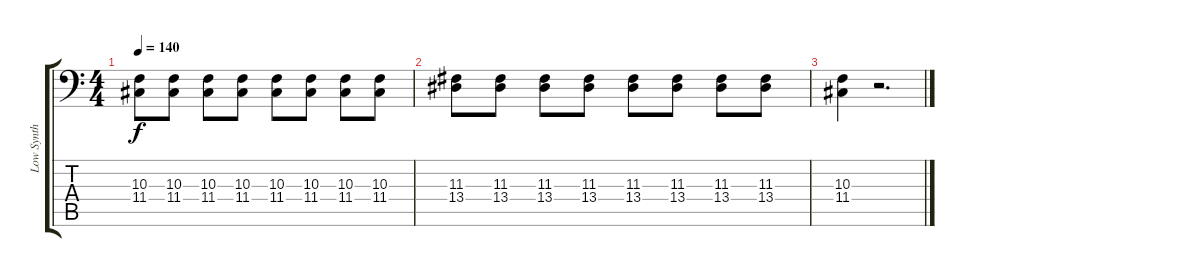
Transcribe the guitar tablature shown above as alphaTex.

\track ("Low Synth" "Low Synth") {instrument pad3polysynth}
\staff {score tabs}
\tuning (E3 B2 G2 D2 A1 E1) {hide}
\ts (4 4)
\tempo 140
\clef f4
\ks c
(10.3 11.4).8{dy f} (10.3 11.4).8 (10.3 11.4).8 (10.3 11.4).8 (10.3 11.4).8 (10.3 11.4).8 (10.3 11.4).8 (10.3 11.4).8 |
(11.3 13.4).8 (11.3 13.4).8 (11.3 13.4).8 (11.3 13.4).8 (11.3 13.4).8 (11.3 13.4).8 (11.3 13.4).8 (11.3 13.4).8 |
(10.3 11.4).4 r.2{d}
